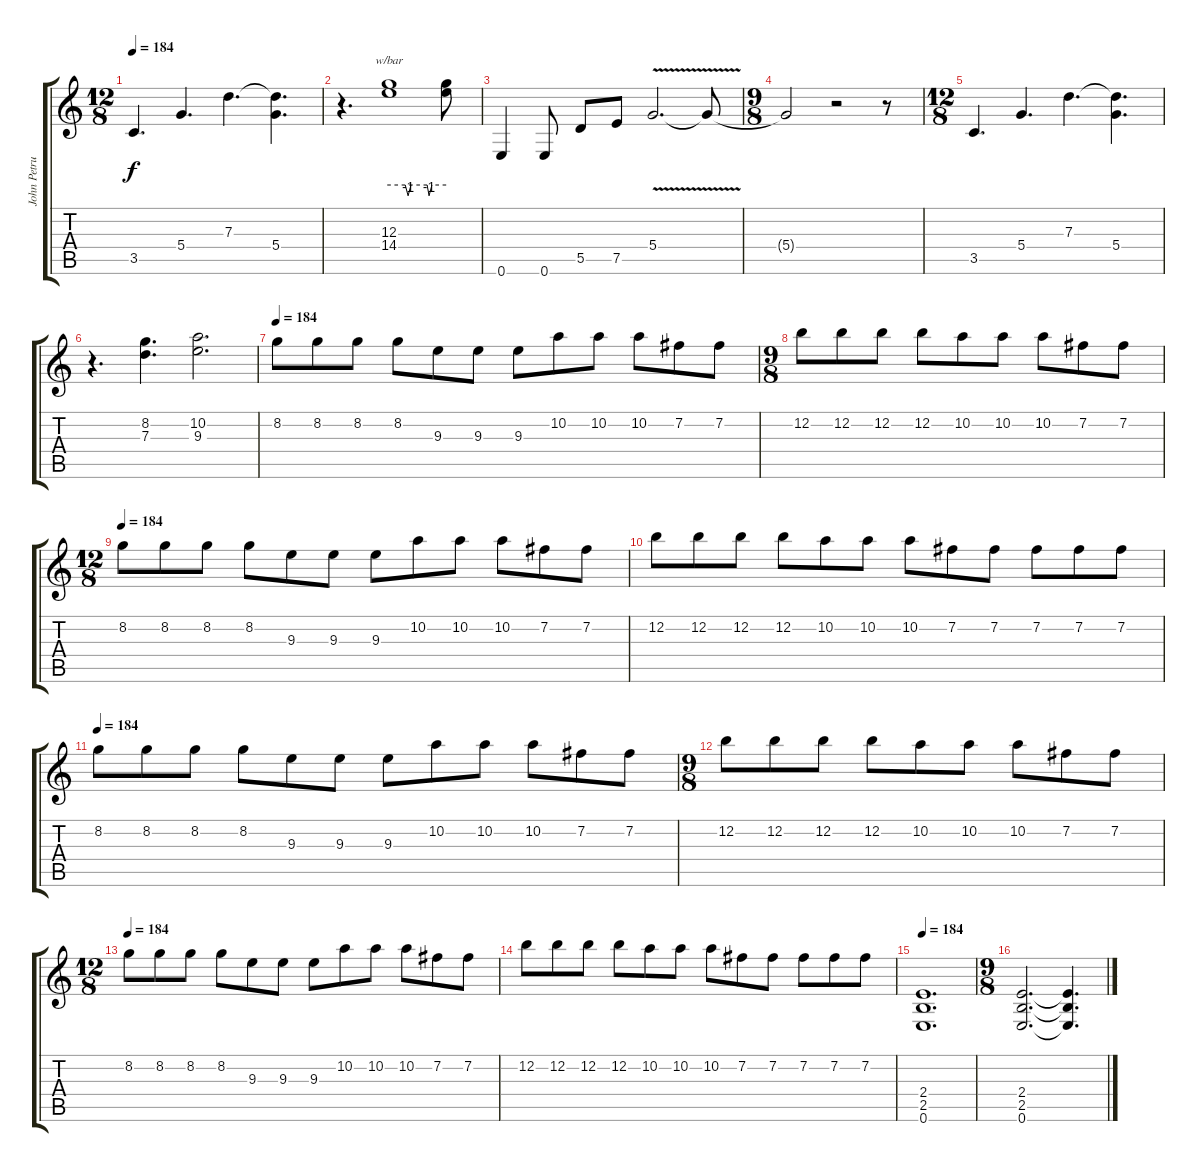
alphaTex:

\track ("John Petrucci - 2" "John Petru") {instrument distortionguitar}
\staff {score tabs}
\tuning (E4 B3 G3 D3 A2 E2) {hide}
\ts (12 8)
\tempo 184
\clef g2
\ks c
3.5.4{d dy f} 5.4.4{d} 7.3.4{d} (7.3{t} 5.4).4{d} |
r.4{d} (12.3 14.4).1{tbe (custom default 0 0 17 0 20 -4 23 0 40 0 42 -4 45 0 60 0)} (12.3{t} 14.4{t}).8 |
0.6.4 0.6.8 5.5.8 7.5.8 5.4{v}.2{d} 5.4{t}.8 |
\ts (9 8)
5.4{t}.2 r.2 r.8 |
\ts (12 8)
3.5.4{d} 5.4.4{d} 7.3.4{d} (7.3{t} 5.4).4{d} |
r.4{d} (8.2 7.3).4{d} (10.2 9.3).2{d} |
\tempo 184
8.2.8{volume 9} 8.2.8 8.2.8 8.2.8 9.3.8 9.3.8 9.3.8 10.2.8 10.2.8 10.2.8 7.2.8 7.2.8 |
\ts (9 8)
12.2.8 12.2.8 12.2.8 12.2.8 10.2.8 10.2.8 10.2.8 7.2.8 7.2.8 |
\ts (12 8)
\tempo 184
8.2.8 8.2.8 8.2.8 8.2.8 9.3.8 9.3.8 9.3.8 10.2.8 10.2.8 10.2.8 7.2.8 7.2.8 |
12.2.8 12.2.8 12.2.8 12.2.8 10.2.8 10.2.8 10.2.8 7.2.8 7.2.8 7.2.8 7.2.8 7.2.8 |
\tempo 184
8.2.8 8.2.8 8.2.8 8.2.8 9.3.8 9.3.8 9.3.8 10.2.8 10.2.8 10.2.8 7.2.8 7.2.8 |
\ts (9 8)
12.2.8 12.2.8 12.2.8 12.2.8 10.2.8 10.2.8 10.2.8 7.2.8 7.2.8 |
\ts (12 8)
\tempo 184
8.2.8 8.2.8 8.2.8 8.2.8 9.3.8 9.3.8 9.3.8 10.2.8 10.2.8 10.2.8 7.2.8 7.2.8 |
12.2.8 12.2.8 12.2.8 12.2.8 10.2.8 10.2.8 10.2.8 7.2.8 7.2.8 7.2.8 7.2.8 7.2.8 |
\tempo 184
(2.4 2.5 0.6).1{d volume 14} |
\ts (9 8)
(2.4 2.5 0.6).2{d} (2.4{t} 2.5{t} 0.6{t}).4{d}
